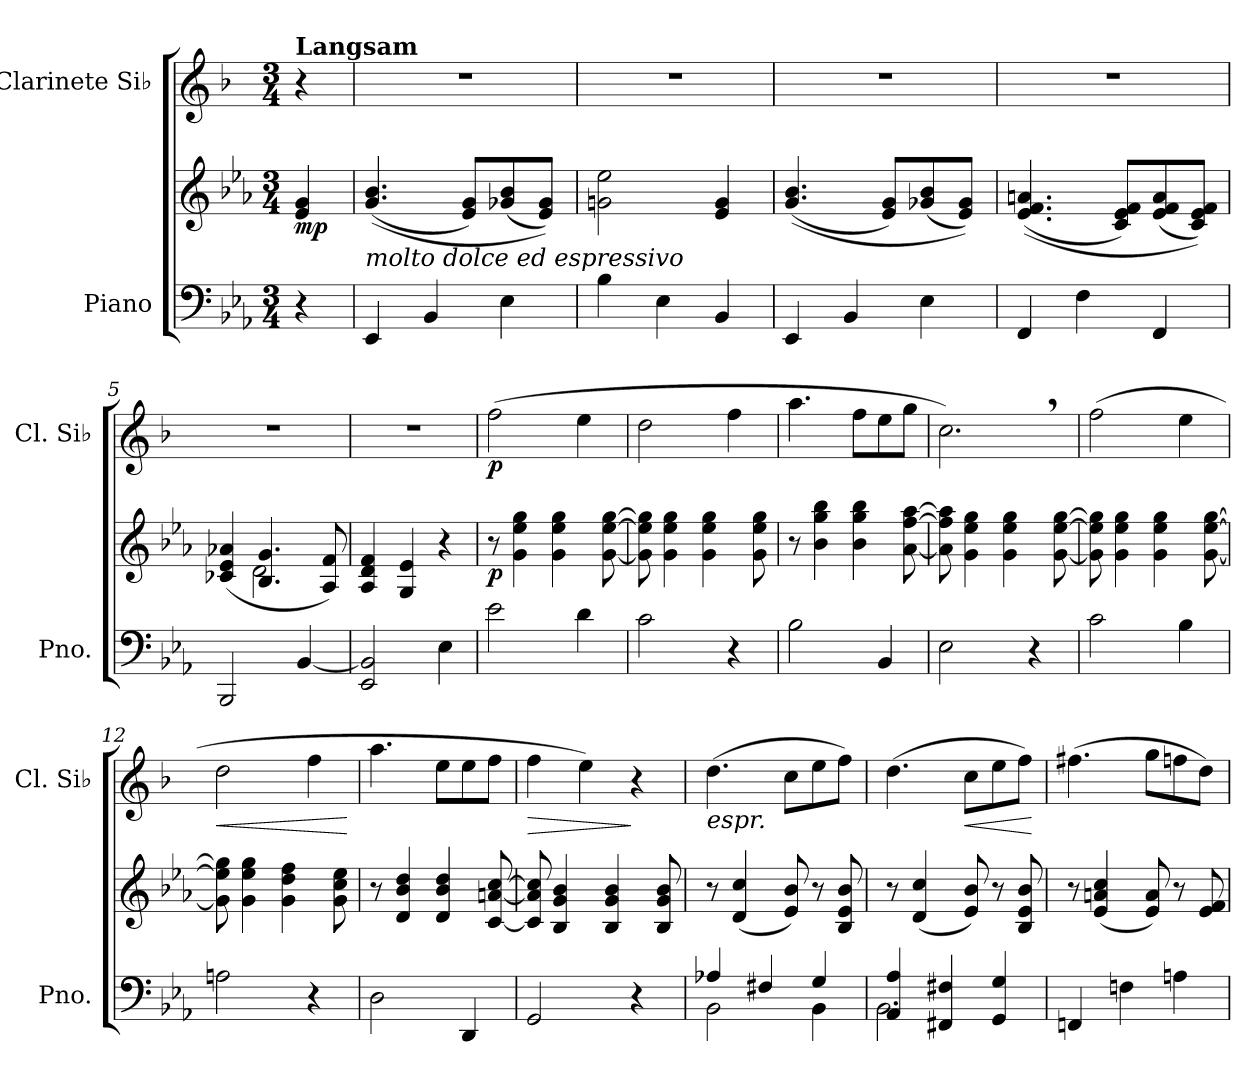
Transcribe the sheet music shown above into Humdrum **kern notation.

**kern	**kern	**dynam	**kern	**dynam
*part2	*part2	*part2	*part1	*part1
*staff3	*staff2	*staff2/3	*staff1	*staff1
*I"Piano	*	*	*I"Clarinete Si♭	*
*I'Pno.	*	*	*I'Cl. Si♭	*
*clefF4	*clefG2	*	*clefG2	*
*	*	*	*ITrd1c2	*
*k[b-e-a-]	*k[b-e-a-]	*	*k[b-e-a-]	*
*M3/4	*M3/4	*	*M3/4	*
*MM72	*MM72	*	*MM72	*
=	=	=	=	=
!	!	!	!LO:TX:a:B:t=Langsam	!
!	!	!LO:DY:b	!	!
4r	4e-/ 4g/	mp	4r	.
=1	=1	=1	=1	=1
!LO:TX:a:i:t=molto dolce ed espressivo	!	!	!	!
4EE-/	(<(>4.g/ 4.b-/	.	2.r	.
4BB-/	.	.	.	.
.	8e-/ 8g/L)	.	.	.
4E-\	(<8g-X/ 8b-/	.	.	.
.	8e-/ 8g-/J))	.	.	.
=2	=2	=2	=2	=2
4B-\	2gn\ 2ee-\	.	2.r	.
4E-\	.	.	.	.
4BB-/	4e-/ 4g/	.	.	.
=3	=3	=3	=3	=3
4EE-/	(<(>4.g/ 4.b-/	.	2.r	.
4BB-/	.	.	.	.
.	8e-/ 8g/L)	.	.	.
4E-\	(<8g-X/ 8b-/	.	.	.
.	8e-/ 8g-/J))	.	.	.
=4	=4	=4	=4	=4
4FF/	(<(>4.e-/ 4.f/ 4.an/	.	2.r	.
4F\	.	.	.	.
.	8c/ 8e-/ 8f/L)	.	.	.
4FF/	(<8e-/ 8f/ 8a/	.	.	.
.	8c/ 8e-/ 8f/J))	.	.	.
=5	=5	=5	=5	=5
*	*^	*	*	*
2BBB-/	(>4c-X/ 4e-/ 4a-X/	4rAyy	.	2.r	.
.	4.B-/ 4.g/	2d\	.	.	.
[4BB-/	.	.	.	.	.
.	8A-/ 8f/)	.	.	.	.
*	*v	*v	*	*	*
=6	=6	=6	=6	=6
2EE-/ 2BB-/]	4A-/ 4d/ 4f/	.	2.r	.
.	4G/ 4e-/	.	.	.
4E-\	4r	.	.	.
!!LO:LB:g=z
=7	=7	=7	=7	=7
!	!	!LO:DY:b	!	!LO:DY:b
2e-\	8r	p	(>2ee-\	p
.	4g\ 4ee-\ 4gg\	.	.	.
.	4g\ 4ee-\ 4gg\	.	.	.
4d\	.	.	4dd\	.
.	[8g\ [8ee-\ [8gg\	.	.	.
=8	=8	=8	=8	=8
2c\	8g\] 8ee-\] 8gg\]	.	2cc\	.
.	4g\ 4ee-\ 4gg\	.	.	.
.	4g\ 4ee-\ 4gg\	.	.	.
4r	.	.	4ee-\	.
.	8g\ 8ee-\ 8gg\	.	.	.
=9	=9	=9	=9	=9
2B-\	8r	.	4.gg\	.
.	4b-\ 4gg\ 4bb-\	.	.	.
.	4b-\ 4gg\ 4bb-\	.	8ee-\L	.
4BB-/	.	.	8dd\	.
.	[8a-\ [8ff\ [8aa-\	.	8ff\J	.
=10	=10	=10	=10	=10
2E-\	8a-\] 8ff\] 8aa-\]	.	2.b-,\)	.
.	4g\ 4ee-\ 4gg\	.	.	.
.	4g\ 4ee-\ 4gg\	.	.	.
4r	.	.	.	.
.	[8g\ [8ee-\ [8gg\	.	.	.
=11	=11	=11	=11	=11
2c\	8g\] 8ee-\] 8gg\]	.	(>2ee-\	.
.	4g\ 4ee-\ 4gg\	.	.	.
.	4g\ 4ee-\ 4gg\	.	.	.
4B-\	.	.	4dd\	.
.	[8g\ [8ee-\ [8gg\	.	.	.
=12	=12	=12	=12	=12
!	!	!	!	!LO:HP:b
2An\	8g\] 8ee-\] 8gg\]	.	2cc\	<
.	4g\ 4ee-\ 4gg\	.	.	.
.	4g\ 4dd\ 4ff\	.	.	.
4r	.	.	4ee-\	.
.	8g\ 8cc\ 8ee-\	.	.	.
.	.	.	.	[
!!LO:LB:g=z
=13	=13	=13	=13	=13
2D\	8r	.	4.gg\	.
.	4d/ 4b-/ 4dd/	.	.	.
.	4d/ 4b-/ 4dd/	.	8dd\L	.
4DD/	.	.	8dd\	.
.	[8c/ [8an/ [8cc/	.	8ee-\J	.
=14	=14	=14	=14	=14
!	!	!	!	!LO:HP:b
2GG/	8c/] 8a/] 8cc/]	.	4ee-\	>
.	4B-/ 4g/ 4b-/	.	.	.
.	.	.	4dd\)	.
.	4B-/ 4g/ 4b-/	.	.	.
4r	.	.	4r	]
.	8B-/ 8g/ 8b-/	.	.	.
=15	=15	=15	=15	=15
*^	*	*	*	*
!	!	!	!	!LO:TX:b:i:t=espr.	!
4A-X/	2BB-\	8r	.	(>4.cc\	.
.	.	(<4d/ 4cc/	.	.	.
4F#X/	.	.	.	.	.
.	.	8e-/ 8b-/)	.	8b-\L	.
4G/	4BB-\	8r	.	8dd\	.
.	.	8B-/ 8e-/ 8b-/	.	8ee-\J)	.
=16	=16	=16	=16	=16	=16
4AA-/ 4A-/	2.BB-\	8r	.	(>4.cc\	.
.	.	(<4d/ 4cc/	.	.	.
4FF#X/ 4F#X/	.	.	.	.	.
!	!	!	!	!	!LO:HP:b
.	.	8e-/ 8b-/)	.	8b-\L	<
4GG/ 4G/	.	8r	.	8dd\	.
.	.	8B-/ 8e-/ 8b-/	.	8ee-\J)	.
*v	*v	*	*	*	*
.	.	.	.	[
=17	=17	=17	=17	=17
4FFn/	8r	.	(>4.een\	.
.	(<4e-/ 4an/ 4cc/	.	.	.
4Fn\	.	.	.	.
.	8e-/ 8a/)	.	8ff\L	.
4An\	8r	.	8ee-X\	.
.	8e-/ 8f/	.	8cc\J)	.
=	=	=	=	=
*-	*-	*-	*-	*-
